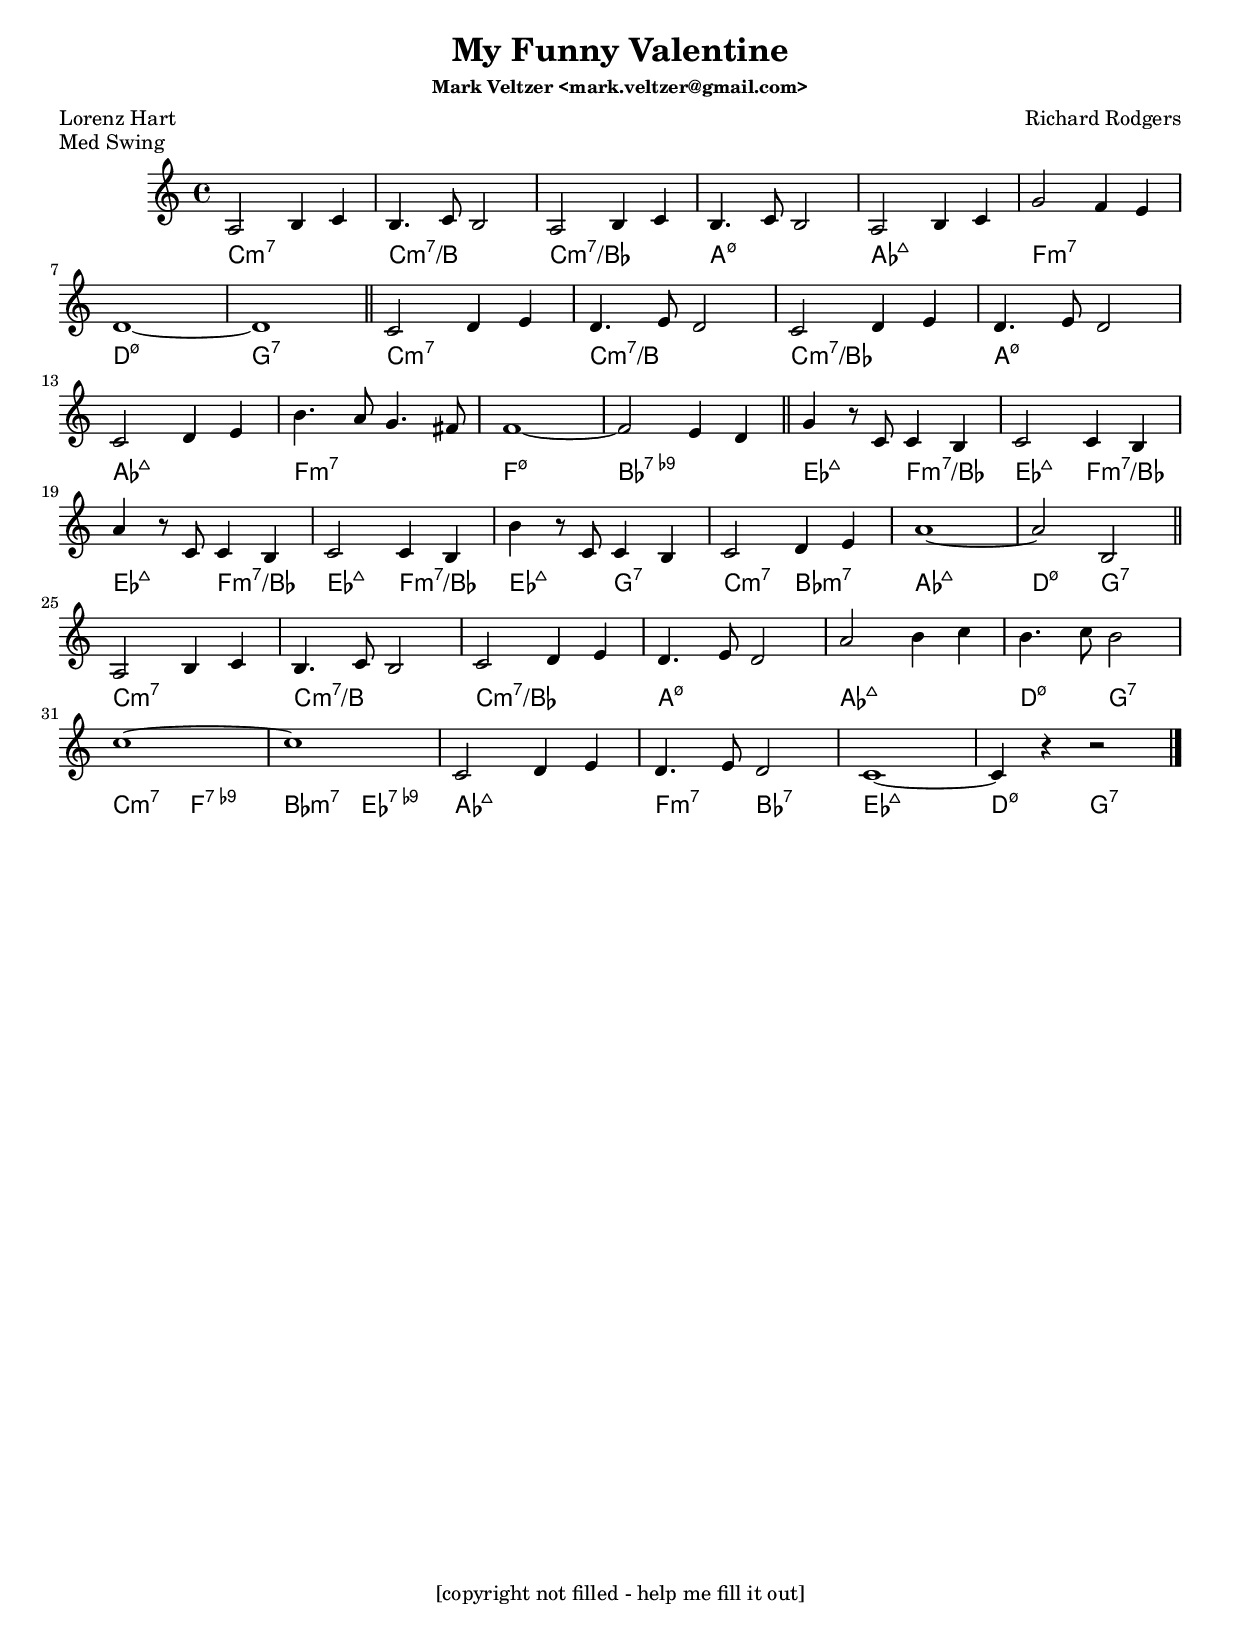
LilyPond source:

\include "src/include/common.lyi"
\header {
	title="My Funny Valentine"
	composer="Richard Rodgers"
	poet="Lorenz Hart"
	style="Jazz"
	piece="Med Swing"
}

harmony=\chords {
	\repeat unfold 2 {
		c1:m7 | c:m7/+b | c:m7/bes | a:m7.5- |
		aes:maj7 | f:m7 |
	}
	\alternative {
		{ d:m7.5- | g:7 | }
		{ f:m7.5- | bes:7.9-}
	}
	\repeat unfold 4 { ees2:maj7 f:m7/+bes | }
	
	ees2:maj7 g:7 | c:m7 bes:m7 | aes1:maj7 | d2:m7.5- g:7 |
	c1:m7 | c:m7/+b | c:m7/bes | a:m7.5- |
	aes:maj7 | d2:m7.5- g:7 | c:m7 f:7.9- | bes:m7 ees:7.9- |
	aes1:maj7 | f2:m7 bes:7 | ees1:maj7 | d2:m7.5- g:7 |
}

tune=\relative a {
	\time 4/4
	\key c \major

	a2 b4 c | b4. c8 b2 | a2 b4 c | b4. c8 b2 |
	a2 b4 c | g'2 f4 e | \break d1 ~ | d \bar "||"
	c2 d4 e | d4. e8 d2 | c2 d4 e | d4. e8 d2 | \break
	c2 d4 e | b'4. a8 g4. fis8 | f1 ~ | f2 e4 d \bar "||"
	g4 r8 c, c4 b | c2 c4 b | \break a'4 r8 c,8 c4 b | c2 c4 b |
	b' r8 c, c4 b | c2 d4 e | a1 ~ | a2 b, \bar "||" \break
	a2 b4 c | b4. c8 b2 | c2 d4 e | d4. e8 d2 |
	a'2 b4 c | b4. c8 b2 | \break c1 ~ | c |
	c,2 d4 e | d4. e8 d2 | c1 ~ | c4 r r2 \bar "|."
}

\score {
	<<
		\context Staff \tune
		\context ChordNames \harmony
	>>
	\midi {}
	\layout {}
}
